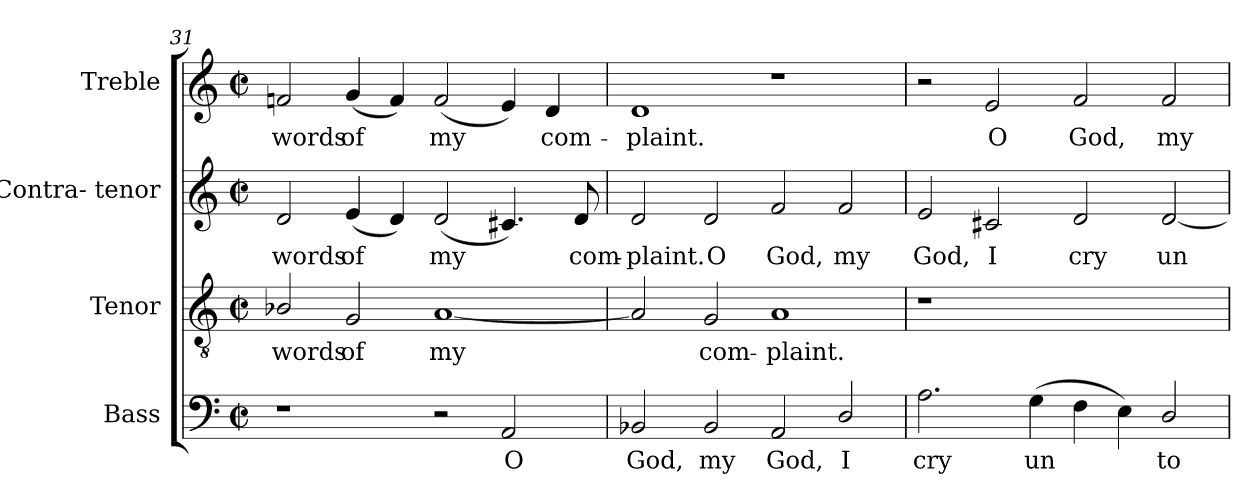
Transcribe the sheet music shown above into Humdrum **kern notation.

**kern	**text	**kern	**text	**kern	**text	**kern	**text
*part4	*part4	*part3	*part3	*part2	*part2	*part1	*part1
*staff4	*staff4	*staff3	*staff3	*staff2	*staff2	*staff1	*staff1
*I"Bass	*	*I"Tenor	*	*I"Contra- tenor	*	*I"Treble	*
*I'B.	*	*I'T.	*	*I'A.	*	*	*
*clefF4	*	*clefGv2	*	*clefG2	*	*clefG2	*
*	*	*ITrd7c12	*	*	*	*	*
*k[]	*	*k[]	*	*k[]	*	*k[]	*
*C:	*	*C:	*	*C:	*	*C:	*
*M2/2	*	*M2/2	*	*M2/2	*	*M2/2	*
*met(c|)	*	*met(c|)	*	*met(c|)	*	*met(c|)	*
=31	=31	=31	=31	=31	=31	=31	=31
!	!	!	!LO:LY:b:color=#000000	!	!	!	!
!	!	!	!	!	!LO:LY:b:color=#000000	!	!
!	!	!	!	!	!	!	!LO:LY:b:color=#000000
1r	.	2BB-Xi/	words	2di/	words	2fni/	words
!	!	!	!LO:LY:b:color=#000000	!	!	!	!
!	!	!	!	!	!LO:LY:b:color=#000000	!	!
!	!	!	!	!	!	!	!LO:LY:b:color=#000000
.	.	2GGi/	of	(4ei/	of	(4gi/	of
.	.	.	.	4di/)	.	4fi/)	.
!	!	!	!LO:LY:b:color=#000000	!	!	!	!
!	!	!	!	!	!LO:LY:b:color=#000000	!	!
!	!	!	!	!	!	!	!LO:LY:b:color=#000000
2r	.	[1AAi	my	(2di/	my	(2fi/	my
!	!LO:LY:b:color=#000000	!	!	!	!	!	!
2AAi/	O	.	.	4.c#Xi/)	.	4ei/)	.
!	!	!	!	!	!	!	!LO:LY:b:color=#000000
.	.	.	.	.	.	4di/	com-
!	!	!	!	!	!LO:LY:b:color=#000000	!	!
.	.	.	.	8di/	com-	.	.
=32	=32	=32	=32	=32	=32	=32	=32
!	!LO:LY:b:color=#000000	!	!	!	!	!	!
!	!	!	!	!	!LO:LY:b:color=#000000	!	!
!	!	!	!	!	!	!	!LO:LY:b:color=#000000
2BB-Xi/	God,	2AAi/]	.	2di/	-plaint.	1di	-plaint.
!	!LO:LY:b:color=#000000	!	!	!	!	!	!
!	!	!	!LO:LY:b:color=#000000	!	!	!	!
!	!	!	!	!	!LO:LY:b:color=#000000	!	!
2BB-i/	my	2GGi/	com-	2di/	O	.	.
!	!LO:LY:b:color=#000000	!	!	!	!	!	!
!	!	!	!LO:LY:b:color=#000000	!	!	!	!
!	!	!	!	!	!LO:LY:b:color=#000000	!	!
2AAi/	God,	1AAi	-plaint.	2fi/	God,	1r	.
!	!LO:LY:b:color=#000000	!	!	!	!	!	!
!	!	!	!	!	!LO:LY:b:color=#000000	!	!
2Di/	I	.	.	2fi/	my	.	.
!!LO:LB:g=z
=33	=33	=33	=33	=33	=33	=33	=33
!	!LO:LY:b:color=#000000	!LO:N:vis=1	!	!	!	!	!
!	!	!	!	!	!LO:LY:b:color=#000000	!	!
2.Ai\	cry	1r	.	2ei/	God,	2r	.
!	!	!	!	!	!LO:LY:b:color=#000000	!	!
!	!	!	!	!	!	!	!LO:LY:b:color=#000000
.	.	.	.	2c#Xi/	I	2ei/	O
!	!LO:LY:b:color=#000000	!	!	!	!	!	!
(4Gi\	un	.	.	.	.	.	.
!	!	!	!	!	!LO:LY:b:color=#000000	!	!
!	!	!	!	!	!	!	!LO:LY:b:color=#000000
4Fi\	.	1ryy	.	2di/	cry	2fi/	God,
4Ei\)	.	.	.	.	.	.	.
!	!LO:LY:b:color=#000000	!	!	!	!	!	!
!	!	!	!	!	!LO:LY:b:color=#000000	!	!
!	!	!	!	!	!	!	!LO:LY:b:color=#000000
2Di/	to	.	.	[2di/	un-	2fi/	my
=	=	=	=	=	=	=	=
*-	*-	*-	*-	*-	*-	*-	*-
